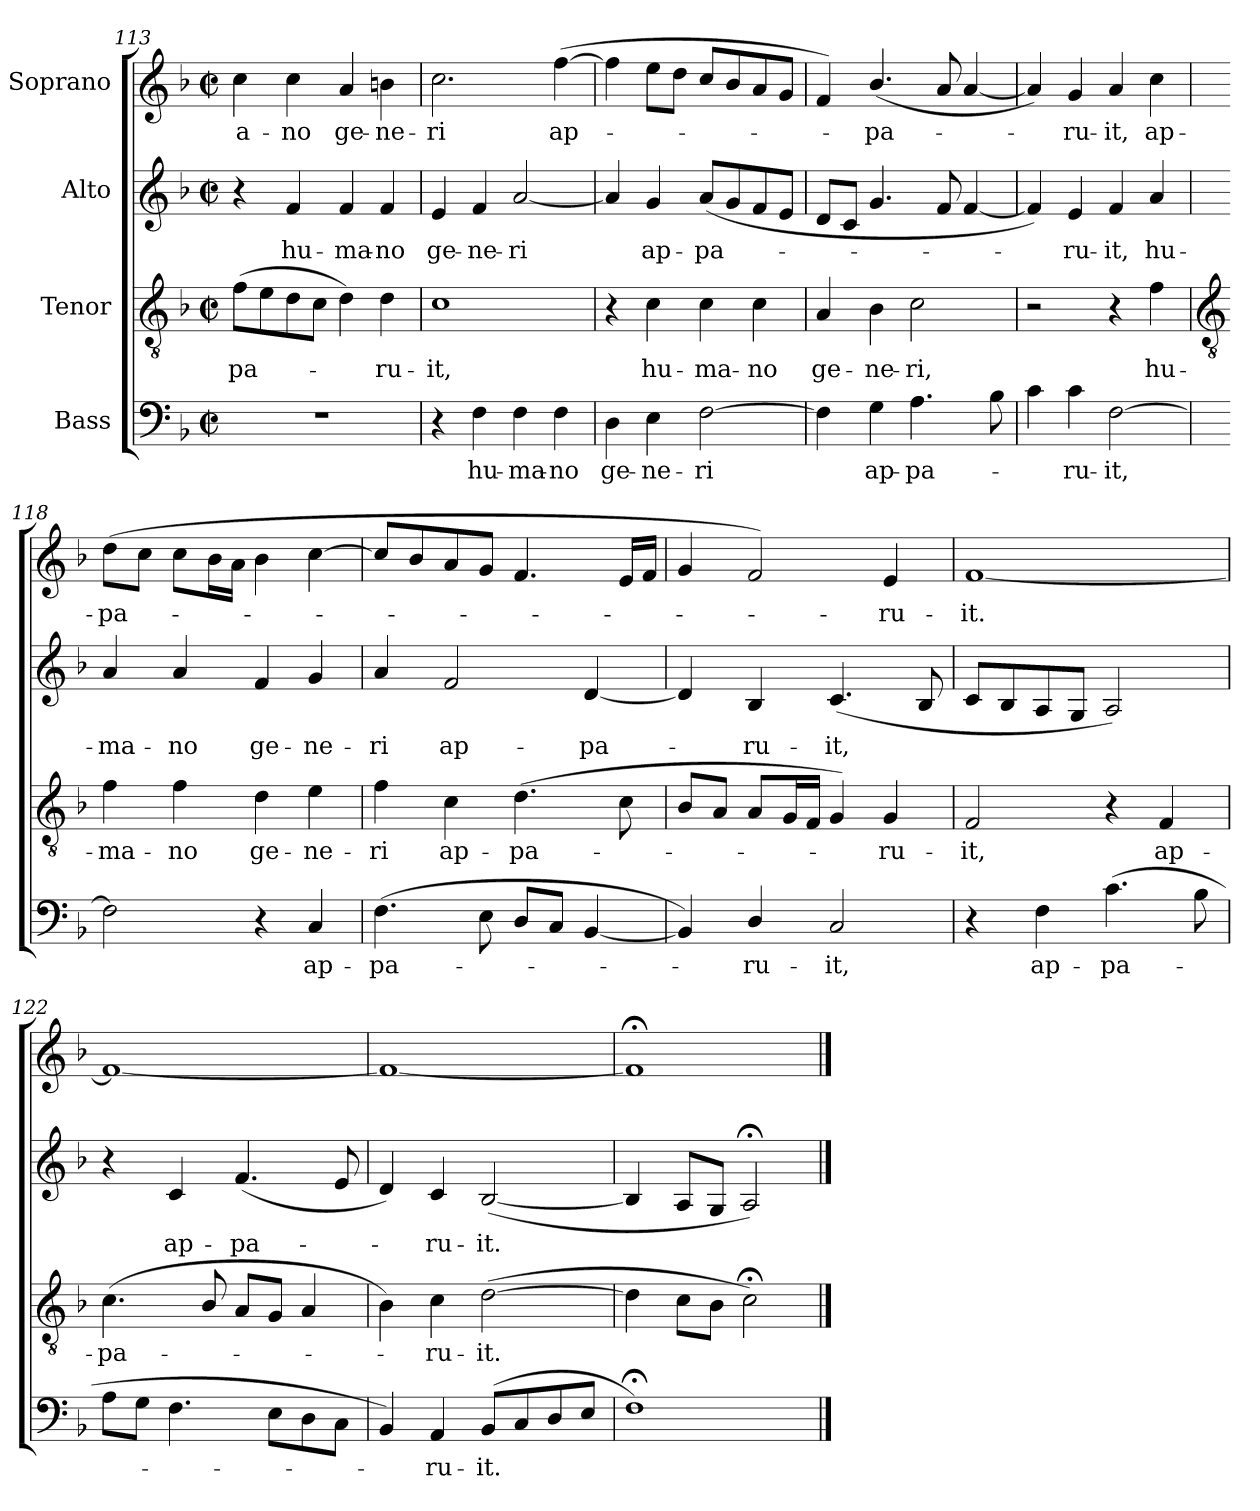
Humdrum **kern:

**kern	**text	**kern	**text	**kern	**text	**kern	**text
*part4	*part4	*part3	*part3	*part2	*part2	*part1	*part1
*staff4	*staff4	*staff3	*staff3	*staff2	*staff2	*staff1	*staff1
*I"Bass	*	*I"Tenor	*	*I"Alto	*	*I"Soprano	*
*clefF4	*	*clefGv2	*	*clefG2	*	*clefG2	*
*k[b-]	*	*k[b-]	*	*k[b-]	*	*k[b-]	*
*F:	*	*F:	*	*F:	*	*F:	*
*M2/2	*	*M2/2	*	*M2/2	*	*M2/2	*
*met(c|)	*	*met(c|)	*	*met(c|)	*	*met(c|)	*
=113	=113	=113	=113	=113	=113	=113	=113
!	!	!	!LO:LY:b	!	!	!	!LO:LY:b
1r	.	(>8fL	-pa-	4r	.	4cc	-a-
.	.	8e	.	.	.	.	.
!	!	!	!	!	!LO:LY:b	!	!LO:LY:b
.	.	8d	.	4f	hu-	4cc	-no
.	.	8cJ	.	.	.	.	.
!	!	!	!	!	!LO:LY:b	!	!LO:LY:b
.	.	4d)	.	4f	-ma-	4a	ge-
!	!	!	!LO:LY:b	!	!LO:LY:b	!	!LO:LY:b
.	.	4d	ru-	4f	-no	4bn	-ne-
=114	=114	=114	=114	=114	=114	=114	=114
!	!	!	!LO:LY:b	!	!LO:LY:b	!	!LO:LY:b
4r	.	1c	-it,	4e	ge-	2.cc	-ri
!	!LO:LY:b	!	!	!	!LO:LY:b	!	!
4F	hu-	.	.	4f	-ne-	.	.
!	!LO:LY:b	!	!	!	!LO:LY:b	!	!
4F	-ma-	.	.	[2a	-ri	.	.
!	!LO:LY:b	!	!	!	!	!	!LO:LY:b
4F	-no	.	.	.	.	(<[4ff	ap-
=115	=115	=115	=115	=115	=115	=115	=115
!	!LO:LY:b	!	!	!	!	!	!
4D	ge-	4r	.	4a]	.	4ff]	.
!	!LO:LY:b	!	!LO:LY:b	!	!LO:LY:b	!	!
4E	-ne-	4c	hu-	4g	ap-	8eeL	.
.	.	.	.	.	.	8ddJ	.
!	!LO:LY:b	!	!LO:LY:b	!	!LO:LY:b	!	!
[2F	-ri	4c	-ma-	(<8aL	-pa-	8ccL	.
.	.	.	.	8g	.	8b-	.
!	!	!	!LO:LY:b	!	!	!	!
.	.	4c	-no	8f	.	8a	.
.	.	.	.	8eJ	.	8gJ	.
=116	=116	=116	=116	=116	=116	=116	=116
!	!	!	!LO:LY:b	!	!	!	!
4F]	.	4A	ge-	8dL	.	4f)	.
.	.	.	.	8cJ	.	.	.
!	!LO:LY:b	!	!LO:LY:b	!	!	!	!LO:LY:b
4G	ap-	4B-	-ne-	4.g	.	(<4.b-/	pa-
!	!LO:LY:b	!	!LO:LY:b	!	!	!	!
4.A	-pa-	2c	-ri,	.	.	.	.
.	.	.	.	8f	.	8a	.
.	.	.	.	[4f	.	[4a	.
8B-	.	.	.	.	.	.	.
=117	=117	=117	=117	=117	=117	=117	=117
4c	.	2r	.	4f])	.	4a])	.
!	!LO:LY:b	!	!	!	!LO:LY:b	!	!LO:LY:b
4c	ru-	.	.	4e	ru-	4g	ru-
!	!LO:LY:b	!	!	!	!LO:LY:b	!	!LO:LY:b
[2F	-it,	4r	.	4f	-it,	4a	-it,
!	!	!	!LO:LY:b	!	!LO:LY:b	!	!LO:LY:b
.	.	4f	hu-	4a	hu-	4cc	ap-
!!LO:LB:g=z
=118	=118	=118	=118	=118	=118	=118	=118
*	*	*clefGv2	*	*	*	*	*
!	!	!	!LO:LY:b	!	!LO:LY:b	!	!LO:LY:b
2F]	.	4f	-ma-	4a	-ma-	(>8ddL	-pa-
.	.	.	.	.	.	8ccJ	.
!	!	!	!LO:LY:b	!	!LO:LY:b	!	!
.	.	4f	-no	4a	-no	8ccL	.
.	.	.	.	.	.	16b-L	.
.	.	.	.	.	.	16aJJ	.
!	!	!	!LO:LY:b	!	!LO:LY:b	!	!
4r	.	4d	ge-	4f	ge-	4b-	.
!	!LO:LY:b	!	!LO:LY:b	!	!LO:LY:b	!	!
4C	ap-	4e	-ne-	4g	-ne-	[4cc	.
=119	=119	=119	=119	=119	=119	=119	=119
!	!LO:LY:b	!	!LO:LY:b	!	!LO:LY:b	!	!
(>4.F	-pa-	4f	-ri	4a	-ri	8ccL]	.
.	.	.	.	.	.	8b-	.
!	!	!	!LO:LY:b	!	!LO:LY:b	!	!
.	.	4c	ap-	2f	ap-	8a	.
8E	.	.	.	.	.	8gJ	.
!	!	!	!LO:LY:b	!	!	!	!
8DL	.	(<4.d	-pa-	.	.	4.f	.
8CJ	.	.	.	.	.	.	.
!	!	!	!	!	!LO:LY:b	!	!
[4BB-	.	.	.	[4d	-pa-	.	.
.	.	8c	.	.	.	16eLL	.
.	.	.	.	.	.	16fJJ	.
=120	=120	=120	=120	=120	=120	=120	=120
4BB-])	.	8B-L	.	4d]	.	4g	.
.	.	8AJ	.	.	.	.	.
!	!LO:LY:b	!	!	!	!LO:LY:b	!	!
4D/	ru-	8AL	.	4B-	ru-	2f)	.
.	.	16GL	.	.	.	.	.
.	.	16FJJ	.	.	.	.	.
!	!LO:LY:b	!	!	!	!LO:LY:b	!	!
2C	-it,	4G)	.	(<4.c	-it,	.	.
!	!	!	!LO:LY:b	!	!	!	!LO:LY:b
.	.	4G	ru-	.	.	4e	ru-
.	.	.	.	8B-	.	.	.
=121	=121	=121	=121	=121	=121	=121	=121
!	!	!	!LO:LY:b	!	!	!	!LO:LY:b
4r	.	2F	-it,	8cL	.	[1f	-it.
.	.	.	.	8B-	.	.	.
!	!LO:LY:b	!	!	!	!	!	!
4F	ap-	.	.	8A	.	.	.
.	.	.	.	8GJ	.	.	.
!	!LO:LY:b	!	!	!	!	!	!
(>4.c	-pa-	4r	.	2A)	.	.	.
!	!	!	!LO:LY:b	!	!	!	!
.	.	4F	ap-	.	.	.	.
8B-	.	.	.	.	.	.	.
=122	=122	=122	=122	=122	=122	=122	=122
!	!	!	!LO:LY:b	!	!	!	!
8AL	.	(>4.c	-pa-	4r	.	1f_	.
8GJ	.	.	.	.	.	.	.
!	!	!	!	!	!LO:LY:b	!	!
4.F	.	.	.	4c	ap-	.	.
.	.	8B-/	.	.	.	.	.
!	!	!	!	!	!LO:LY:b	!	!
.	.	8AL	.	(<4.f	-pa-	.	.
8EL	.	8GJ	.	.	.	.	.
8D	.	4A	.	.	.	.	.
8CJ	.	.	.	8e	.	.	.
=123	=123	=123	=123	=123	=123	=123	=123
4BB-)	.	4B-)	.	4d)	.	1f_	.
!	!LO:LY:b	!	!LO:LY:b	!	!LO:LY:b	!	!
4AA	ru-	4c	ru-	4c	ru-	.	.
!	!LO:LY:b	!	!LO:LY:b	!	!LO:LY:b	!	!
(<8BB-L	-it.	(>[2d	-it.	(<[2B-	-it.	.	.
8C	.	.	.	.	.	.	.
8D	.	.	.	.	.	.	.
8EJ	.	.	.	.	.	.	.
=124	=124	=124	=124	=124	=124	=124	=124
1F;<)	.	4d]	.	4B-]	.	1f;<]	.
.	.	8cL	.	8AL	.	.	.
.	.	8B-J	.	8GJ	.	.	.
.	.	2c;<)	.	2A;<)	.	.	.
==	==	==	==	==	==	==	==
*-	*-	*-	*-	*-	*-	*-	*-
